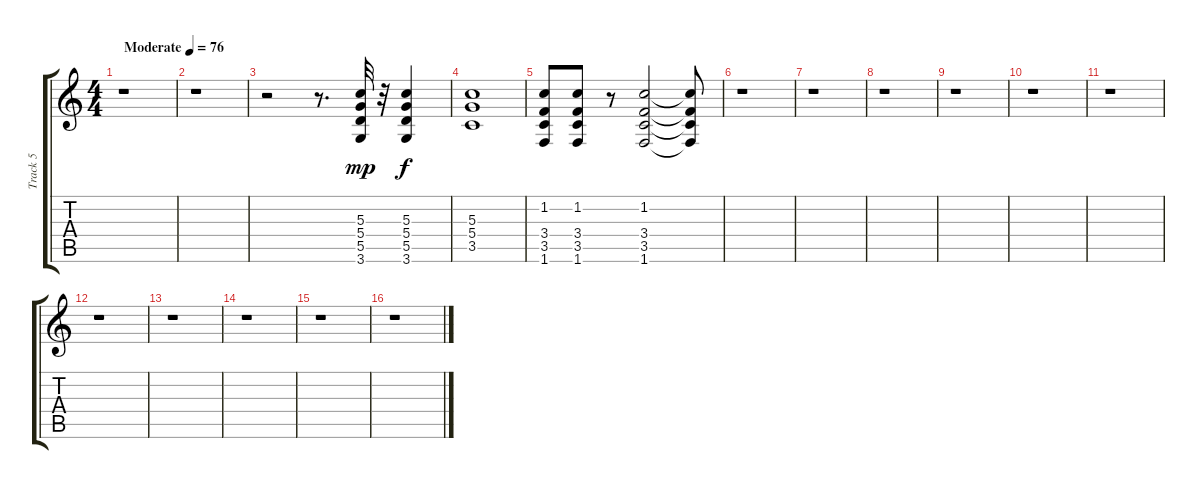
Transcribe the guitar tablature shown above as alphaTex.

\track ("Track 5" "Track 5") {instrument overdrivenguitar}
\staff {score tabs}
\tuning (E4 B3 G3 D3 A2 E2) {hide}
\ts (4 4)
\tempo (76 "Moderate")
\clef g2
\ks c
r.1{dy mp instrument overdrivenguitar} |
r.1 |
r.2 r.8{d} (5.3 5.4 5.5 3.6).32 r.32 (5.3 5.4 5.5 3.6).4{dy f} |
(5.3 5.4 3.5).1 |
(1.2 3.4 3.5 1.6).8 (1.2 3.4 3.5 1.6).8 r.8 (1.2 3.4 3.5 1.6).2 (1.2{t} 3.4{t} 3.5{t} 1.6{t}).8 |
r.1 |
r.1 |
r.1 |
r.1 |
r.1 |
r.1 |
r.1 |
r.1 |
r.1 |
r.1 |
r.1
